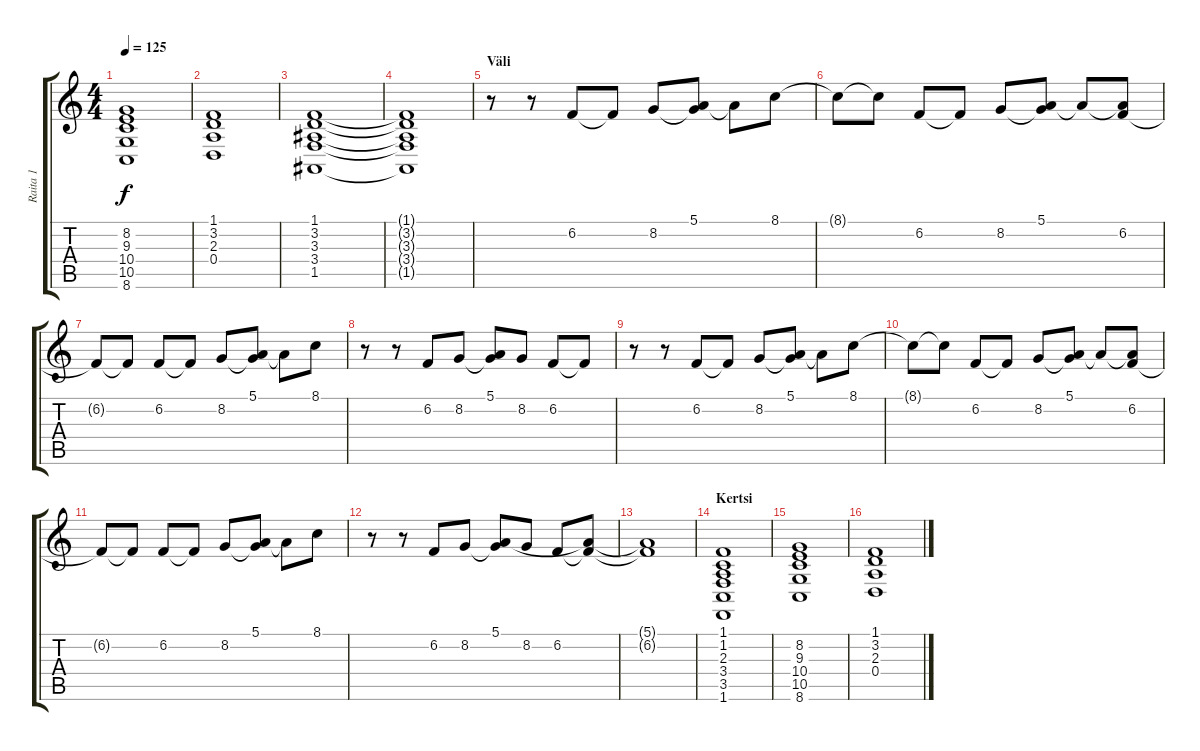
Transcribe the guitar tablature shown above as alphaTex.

\track ("Raita 1" "Raita 1") {instrument pad2warm}
\staff {score tabs}
\tuning (E4 B3 G3 D3 A2 E2) {hide}
\ts (4 4)
\tempo 125
\clef g2
\ks c
(8.2 9.3 10.4 10.5 8.6).1{dy f} |
(1.1 3.2 2.3 0.4).1 |
(1.1 3.2 3.3 3.4 1.5).1 |
(1.1{t} 3.2{t} 3.3{t} 3.4{t} 1.5{t}).1{volume 4} |
\section ("" "Väli")
r.8{volume 10 instrument musicbox} r.8 6.2.8 6.2{t}.8 8.2.8 (5.1 8.2{t}).8 5.1{t}.8 8.1.8 |
8.1{t}.8{volume 10 instrument musicbox} 8.1{t}.8 6.2.8 6.2{t}.8 8.2.8 (5.1 8.2{t}).8 5.1{t}.8 (5.1{t} 6.2).8 |
6.2{t}.8{volume 10 instrument musicbox} 6.2{t}.8 6.2.8 6.2{t}.8 8.2.8 (5.1 8.2{t}).8 5.1{t}.8 8.1.8 |
r.8{volume 10 instrument musicbox} r.8 6.2.8 8.2.8 (5.1 8.2{t}).8 8.2.8 6.2.8 6.2{t}.8 |
r.8{volume 10 instrument musicbox} r.8 6.2.8 6.2{t}.8 8.2.8 (5.1 8.2{t}).8 5.1{t}.8 8.1.8 |
8.1{t}.8{volume 10 instrument musicbox} 8.1{t}.8 6.2.8 6.2{t}.8 8.2.8 (5.1 8.2{t}).8 5.1{t}.8 (5.1{t} 6.2).8 |
6.2{t}.8{volume 10 instrument musicbox} 6.2{t}.8 6.2.8 6.2{t}.8 8.2.8 (5.1 8.2{t}).8 5.1{t}.8 8.1.8 |
r.8{volume 10 instrument musicbox} r.8 6.2.8 8.2.8 (5.1 8.2{t}).8 8.2.8 6.2.8 (5.1{t} 6.2{t}).8 |
(5.1{t} 6.2{t}).1 |
\section ("" "Kertsi")
(1.1 1.2 2.3 3.4 3.5 1.6).1{volume 8 instrument pad2warm} |
(8.2 9.3 10.4 10.5 8.6).1 |
(1.1 3.2 2.3 0.4).1
